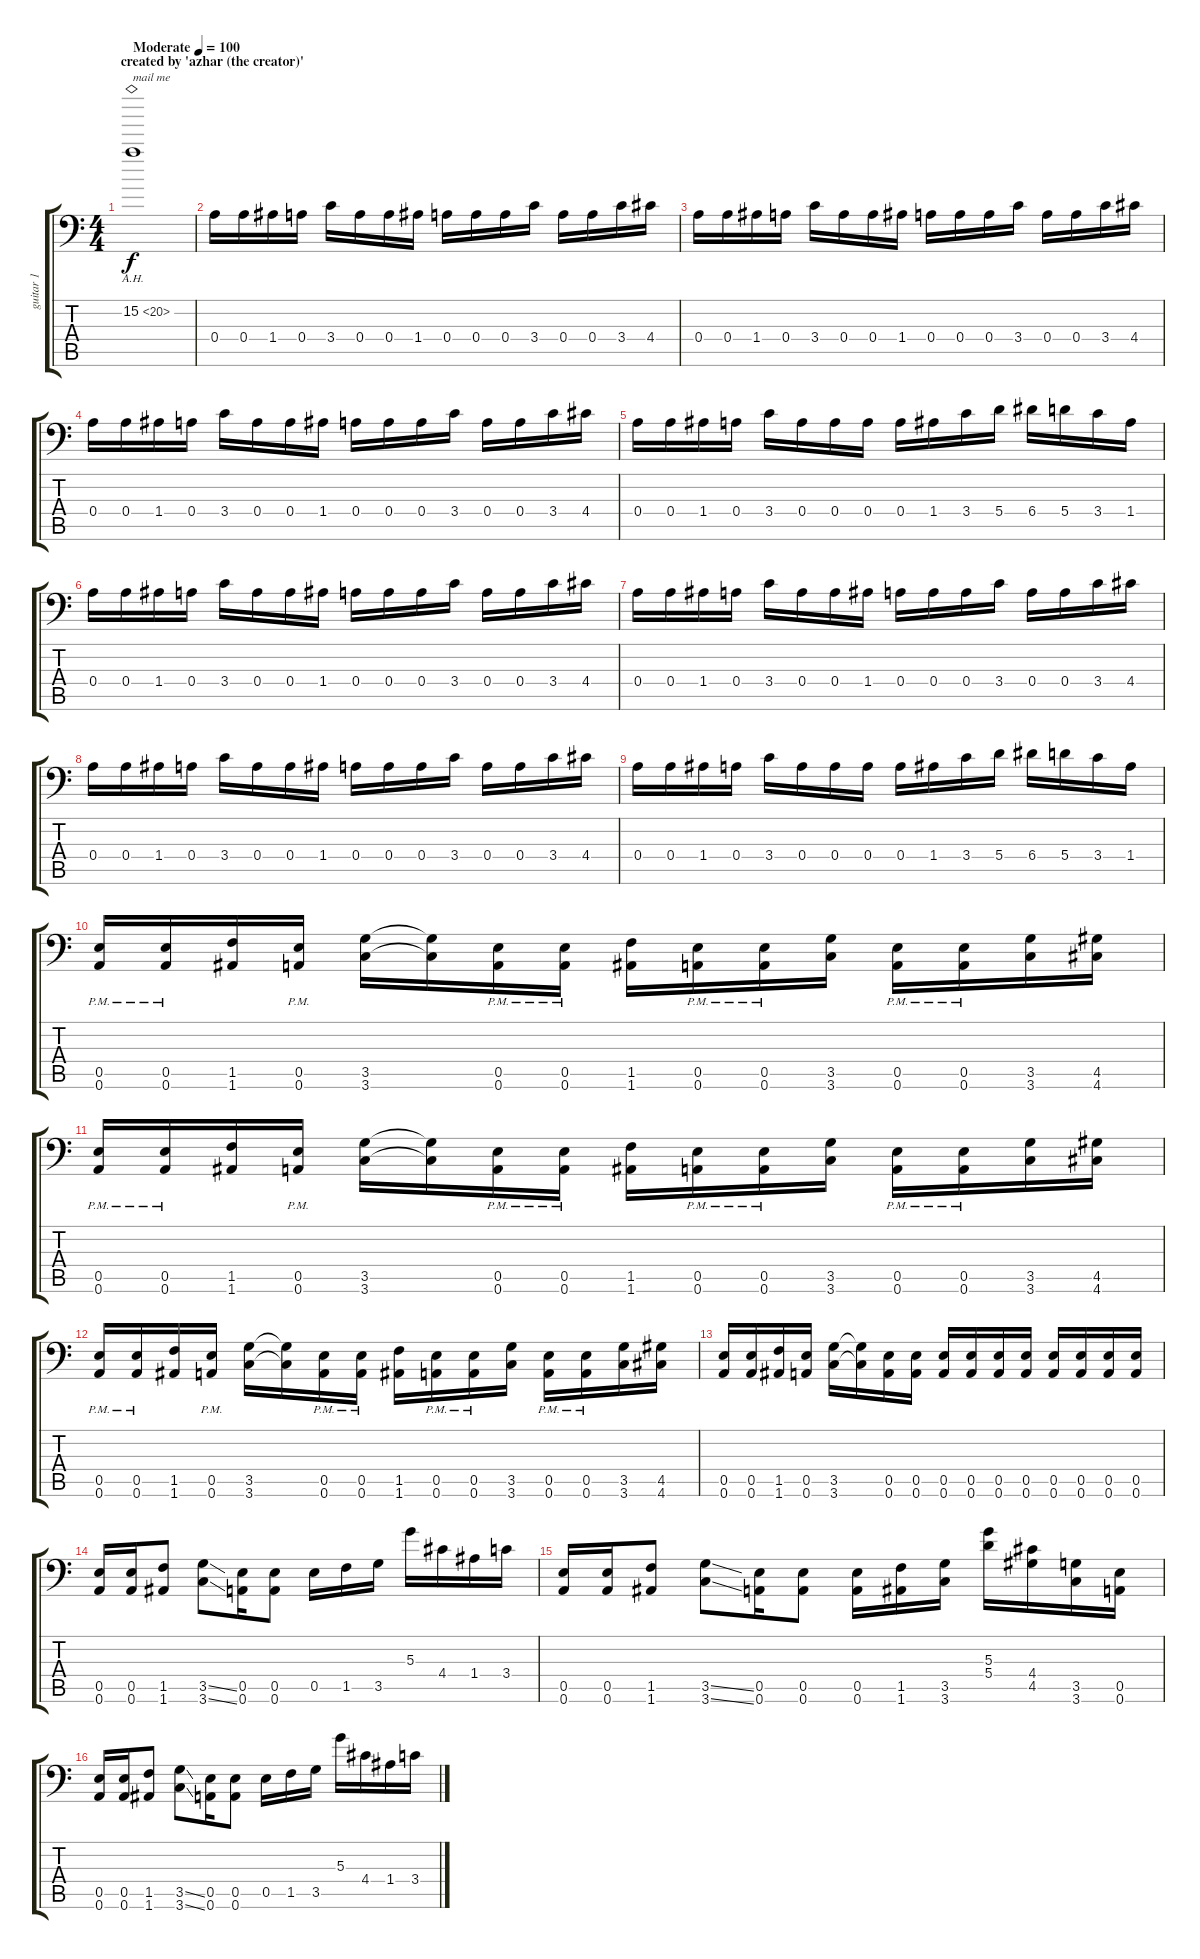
\track ("guitar 1" "guitar 1") {instrument distortionguitar}
\staff {score tabs}
\tuning (B3 Gb3 D3 A2 E2 A1) {hide}
\ts (4 4)
\section ("" "created by 'azhar (the creator)'")
\tempo (100 "Moderate")
\clef f4
\ks c
15.2{ah 5}.1{txt "mail me" dy f instrument distortionguitar} |
0.4.16 0.4.16 1.4.16 0.4.16 3.4.16 0.4.16 0.4.16 1.4.16 0.4.16 0.4.16 0.4.16 3.4.16 0.4.16 0.4.16 3.4.16 4.4.16 |
0.4.16 0.4.16 1.4.16 0.4.16 3.4.16 0.4.16 0.4.16 1.4.16 0.4.16 0.4.16 0.4.16 3.4.16 0.4.16 0.4.16 3.4.16 4.4.16 |
0.4.16 0.4.16 1.4.16 0.4.16 3.4.16 0.4.16 0.4.16 1.4.16 0.4.16 0.4.16 0.4.16 3.4.16 0.4.16 0.4.16 3.4.16 4.4.16 |
0.4.16 0.4.16 1.4.16 0.4.16 3.4.16 0.4.16 0.4.16 0.4.16 0.4.16 1.4.16 3.4.16 5.4.16 6.4.16 5.4.16 3.4.16 1.4.16 |
0.4.16 0.4.16 1.4.16 0.4.16 3.4.16 0.4.16 0.4.16 1.4.16 0.4.16 0.4.16 0.4.16 3.4.16 0.4.16 0.4.16 3.4.16 4.4.16 |
0.4.16 0.4.16 1.4.16 0.4.16 3.4.16 0.4.16 0.4.16 1.4.16 0.4.16 0.4.16 0.4.16 3.4.16 0.4.16 0.4.16 3.4.16 4.4.16 |
0.4.16 0.4.16 1.4.16 0.4.16 3.4.16 0.4.16 0.4.16 1.4.16 0.4.16 0.4.16 0.4.16 3.4.16 0.4.16 0.4.16 3.4.16 4.4.16 |
0.4.16 0.4.16 1.4.16 0.4.16 3.4.16 0.4.16 0.4.16 0.4.16 0.4.16 1.4.16 3.4.16 5.4.16 6.4.16 5.4.16 3.4.16 1.4.16 |
(0.5{pm} 0.6{pm}).16 (0.5{pm} 0.6{pm}).16 (1.5 1.6).16 (0.5{pm} 0.6{pm}).16 (3.5 3.6).16 (3.5{t} 3.6{t}).16 (0.5{pm} 0.6{pm}).16 (0.5{pm} 0.6{pm}).16 (1.5 1.6).16 (0.5{pm} 0.6{pm}).16 (0.5{pm} 0.6{pm}).16 (3.5 3.6).16 (0.5{pm} 0.6{pm}).16 (0.5{pm} 0.6{pm}).16 (3.5 3.6).16 (4.5 4.6).16 |
(0.5{pm} 0.6{pm}).16 (0.5{pm} 0.6{pm}).16 (1.5 1.6).16 (0.5{pm} 0.6{pm}).16 (3.5 3.6).16 (3.5{t} 3.6{t}).16 (0.5{pm} 0.6{pm}).16 (0.5{pm} 0.6{pm}).16 (1.5 1.6).16 (0.5{pm} 0.6{pm}).16 (0.5{pm} 0.6{pm}).16 (3.5 3.6).16 (0.5{pm} 0.6{pm}).16 (0.5{pm} 0.6{pm}).16 (3.5 3.6).16 (4.5 4.6).16 |
(0.5{pm} 0.6{pm}).16 (0.5{pm} 0.6{pm}).16 (1.5 1.6).16 (0.5{pm} 0.6{pm}).16 (3.5 3.6).16 (3.5{t} 3.6{t}).16 (0.5{pm} 0.6{pm}).16 (0.5{pm} 0.6{pm}).16 (1.5 1.6).16 (0.5{pm} 0.6{pm}).16 (0.5{pm} 0.6{pm}).16 (3.5 3.6).16 (0.5{pm} 0.6{pm}).16 (0.5{pm} 0.6{pm}).16 (3.5 3.6).16 (4.5 4.6).16 |
(0.5 0.6).16 (0.5 0.6).16 (1.5 1.6).16 (0.5 0.6).16 (3.5 3.6).16 (3.5{t} 3.6{t}).16 (0.5 0.6).16 (0.5 0.6).16 (0.5 0.6).16 (0.5 0.6).16 (0.5 0.6).16 (0.5 0.6).16 (0.5 0.6).16 (0.5 0.6).16 (0.5 0.6).16 (0.5 0.6).16 |
(0.5 0.6).16 (0.5 0.6).16 (1.5 1.6).8 (3.5{ss} 3.6{ss}).8 (0.5 0.6).16 (0.5 0.6).8 0.5.16 1.5.16 3.5.16 5.3.16 4.4.16 1.4.16 3.4.16 |
(0.5 0.6).16 (0.5 0.6).16 (1.5 1.6).8 (3.5{ss} 3.6{ss}).8 (0.5 0.6).16 (0.5 0.6).8 (0.5 0.6).16 (1.5 1.6).16 (3.5 3.6).16 (5.3 5.4).16 (4.4 4.5).16 (3.5 3.6).16 (0.5 0.6).16 |
(0.5 0.6).16 (0.5 0.6).16 (1.5 1.6).8 (3.5{ss} 3.6{ss}).8 (0.5 0.6).16 (0.5 0.6).8 0.5.16 1.5.16 3.5.16 5.3.16 4.4.16 1.4.16 3.4.16
